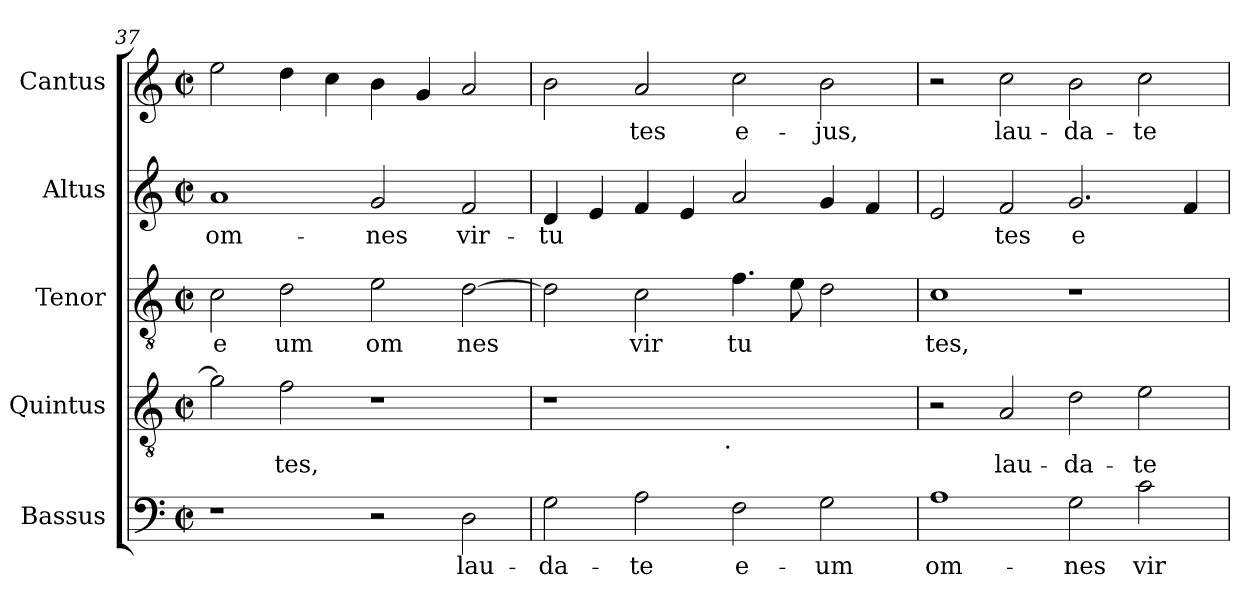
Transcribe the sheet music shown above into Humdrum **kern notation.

**kern	**text	**kern	**text	**kern	**text	**kern	**text	**kern	**text
*part5	*part5	*part4	*part4	*part3	*part3	*part2	*part2	*part1	*part1
*staff5	*staff5	*staff4	*staff4	*staff3	*staff3	*staff2	*staff2	*staff1	*staff1
*I"Bassus	*	*I"Quintus	*	*I"Tenor	*	*I"Altus	*	*I"Cantus	*
*clefF4	*	*clefGv2	*	*clefGv2	*	*clefG2	*	*clefG2	*
*k[]	*	*k[]	*	*k[]	*	*k[]	*	*k[]	*
*C:	*	*C:	*	*C:	*	*C:	*	*C:	*
*M2/2	*	*M2/2	*	*M2/2	*	*M2/2	*	*M2/2	*
*met(c|)	*	*met(c|)	*	*met(c|)	*	*met(c|)	*	*met(c|)	*
=37	=37	=37	=37	=37	=37	=37	=37	=37	=37
!	!	!	!LO:LY:b:cj	!	!LO:LY:b:cj	!	!LO:LY:b:cj	!	!LO:LY:b:cj
1r	.	2g\]	--	2c\	e	1a	om-	2ee\	--
!	!	!	!LO:LY:b:cj	!	!LO:LY:b:cj	!	!	!	!LO:LY:b:cj
.	.	2f\	-tes,	2d\	um	.	.	4dd\	--
!	!	!	!	!	!	!	!	!	!LO:LY:b:cj
.	.	.	.	.	.	.	.	4cc\	--
!	!	!	!	!	!LO:LY:b:cj	!	!LO:LY:b:cj	!	!LO:LY:b:cj
2r	.	1r	.	2e\	om	2g/	-nes	4b\	--
!	!	!	!	!	!	!	!	!	!LO:LY:b:cj
.	.	.	.	.	.	.	.	4g/	--
!	!LO:LY:b:cj	!	!	!	!LO:LY:b:cj	!	!LO:LY:b:cj	!	!LO:LY:b:cj
2D\	lau-	.	.	[>2d\	nes	2f/	vir-	2a/	--
=38	=38	=38	=38	=38	=38	=38	=38	=38	=38
!	!LO:LY:b:cj	!	!	!	!LO:LY:b:cj	!	!LO:LY:b:cj	!	!LO:LY:b:cj
*	*	*^	*	*	*	*	*	*	*
2G\	-da-	1r	2ryy	.	2d\]	.	4d/	-tu-	2b\	--
!	!	!	!	!	!	!	!	!LO:LY:b:cj	!	!
.	.	.	.	.	.	.	4e/	--	.	.
!	!LO:LY:b:cj	!	!	!	!	!LO:LY:b:cj	!	!LO:LY:b:cj	!	!LO:LY:b:cj
2A\	-te	.	4ryy	.	2c\	vir	4f/	--	2a/	-tes
!	!	!	!	!	!	!	!	!LO:LY:b:cj	!	!
.	.	.	8...ryy	.	.	.	4e/	--	.	.
!	!	!	!LO:TX:b:t=.	!	!	!	!	!	!	!
.	.	.	1ryy	.	.	.	.	.	.	.
!	!LO:LY:b:cj	!	!	!	!	!LO:LY:b:cj	!	!LO:LY:b:cj	!	!LO:LY:b:cj
2F\	e-	1ryy	.	.	4.f\	tu	2a/	--	2cc\	e-
!	!	!	!	!	!	!LO:LY:b:cj	!	!	!	!
.	.	.	.	.	8e\	.	.	.	.	.
!	!LO:LY:b:cj	!	!	!	!	!LO:LY:b:cj	!	!LO:LY:b:cj	!	!LO:LY:b:cj
2G\	-um	.	.	.	2d\	.	4g/	--	2b\	-jus,
!	!	!	!	!	!	!	!	!LO:LY:b:cj	!	!
.	.	.	.	.	.	.	4f/	--	.	.
.	.	.	64ryy	.	.	.	.	.	.	.
=39	=39	=39	=39	=39	=39	=39	=39	=39	=39	=39
!	!LO:LY:b:cj	!	!	!	!	!LO:LY:b:cj	!	!LO:LY:b:cj	!	!
*	*	*v	*v	*	*	*	*	*	*	*
1A	om-	2r	.	1c	tes,	2e/	--	2r	.
!	!	!	!LO:LY:b:cj	!	!	!	!LO:LY:b:cj	!	!LO:LY:b:cj
.	.	2A/	lau-	.	.	2f/	-tes	2cc\	lau-
!	!LO:LY:b:cj	!	!LO:LY:b:cj	!	!	!	!LO:LY:b:cj	!	!LO:LY:b:cj
2G\	-nes	2d\	-da-	1r	.	2.g/	e-	2b\	-da-
!	!LO:LY:b:cj	!	!LO:LY:b:cj	!	!	!	!	!	!LO:LY:b:cj
2c\	vir-	2e\	-te	.	.	.	.	2cc\	-te
!	!	!	!	!	!	!	!LO:LY:b:cj	!	!
.	.	.	.	.	.	4f/	--	.	.
=	=	=	=	=	=	=	=	=	=
*-	*-	*-	*-	*-	*-	*-	*-	*-	*-
